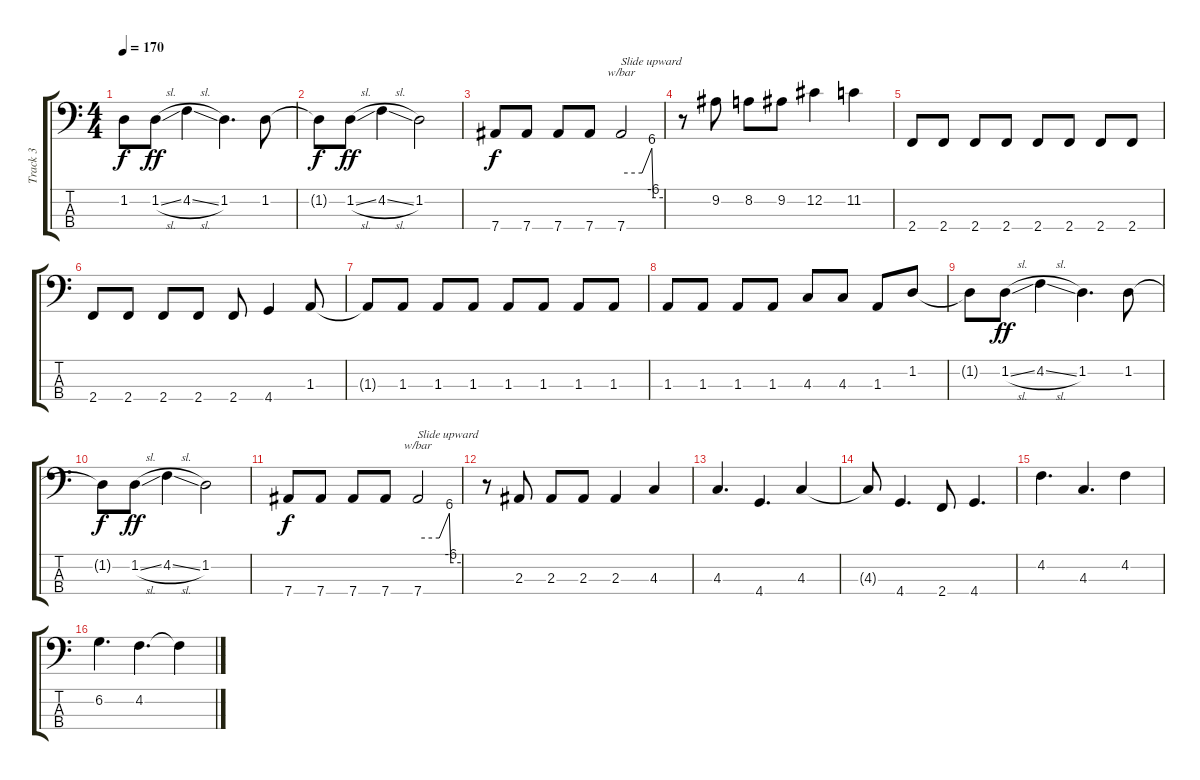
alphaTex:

\track ("Track 3" "Track 3") {instrument electricbassfinger}
\staff {score tabs}
\tuning (Gb2 Db2 Ab1 Eb1) {hide}
\ts (4 4)
\tempo 170
\clef f4
\ks c
1.2{t}.8{dy f} 1.2{sl}.8{dy ff} 4.2{sl}.4 1.2.4{d} 1.2.8 |
1.2{t}.8{dy f} 1.2{sl}.8{dy ff} 4.2{sl}.4 1.2.2 |
7.4.8{dy f} 7.4.8 7.4.8 7.4.8 7.4.2{tbe (custom default 0 0 30 0 44 24 46 -24 60 -24) txt "Slide upward"} |
r.8 9.2.8 8.2.8 9.2.8 12.2.4 11.2.4 |
2.4.8 2.4.8 2.4.8 2.4.8 2.4.8 2.4.8 2.4.8 2.4.8 |
2.4.8 2.4.8 2.4.8 2.4.8 2.4.8 4.4.4 1.3.8 |
1.3{t}.8 1.3.8 1.3.8 1.3.8 1.3.8 1.3.8 1.3.8 1.3.8 |
1.3.8 1.3.8 1.3.8 1.3.8 4.3.8 4.3.8 1.3.8 1.2.8 |
1.2{t}.8 1.2{sl}.8{dy ff} 4.2{sl}.4 1.2.4{d} 1.2.8 |
1.2{t}.8{dy f} 1.2{sl}.8{dy ff} 4.2{sl}.4 1.2.2 |
7.4.8{dy f} 7.4.8 7.4.8 7.4.8 7.4.2{tbe (custom default 0 0 30 0 44 24 46 -24 60 -24) txt "Slide upward"} |
r.8 2.3.8 2.3.8 2.3.8 2.3.4 4.3.4 |
4.3.4{d} 4.4.4{d} 4.3.4 |
4.3{t}.8 4.4.4{d} 2.4.8 4.4.4{d} |
4.2.4{d} 4.3.4{d} 4.2.4 |
6.2.4{d} 4.2.4{d} 4.2{t}.4
